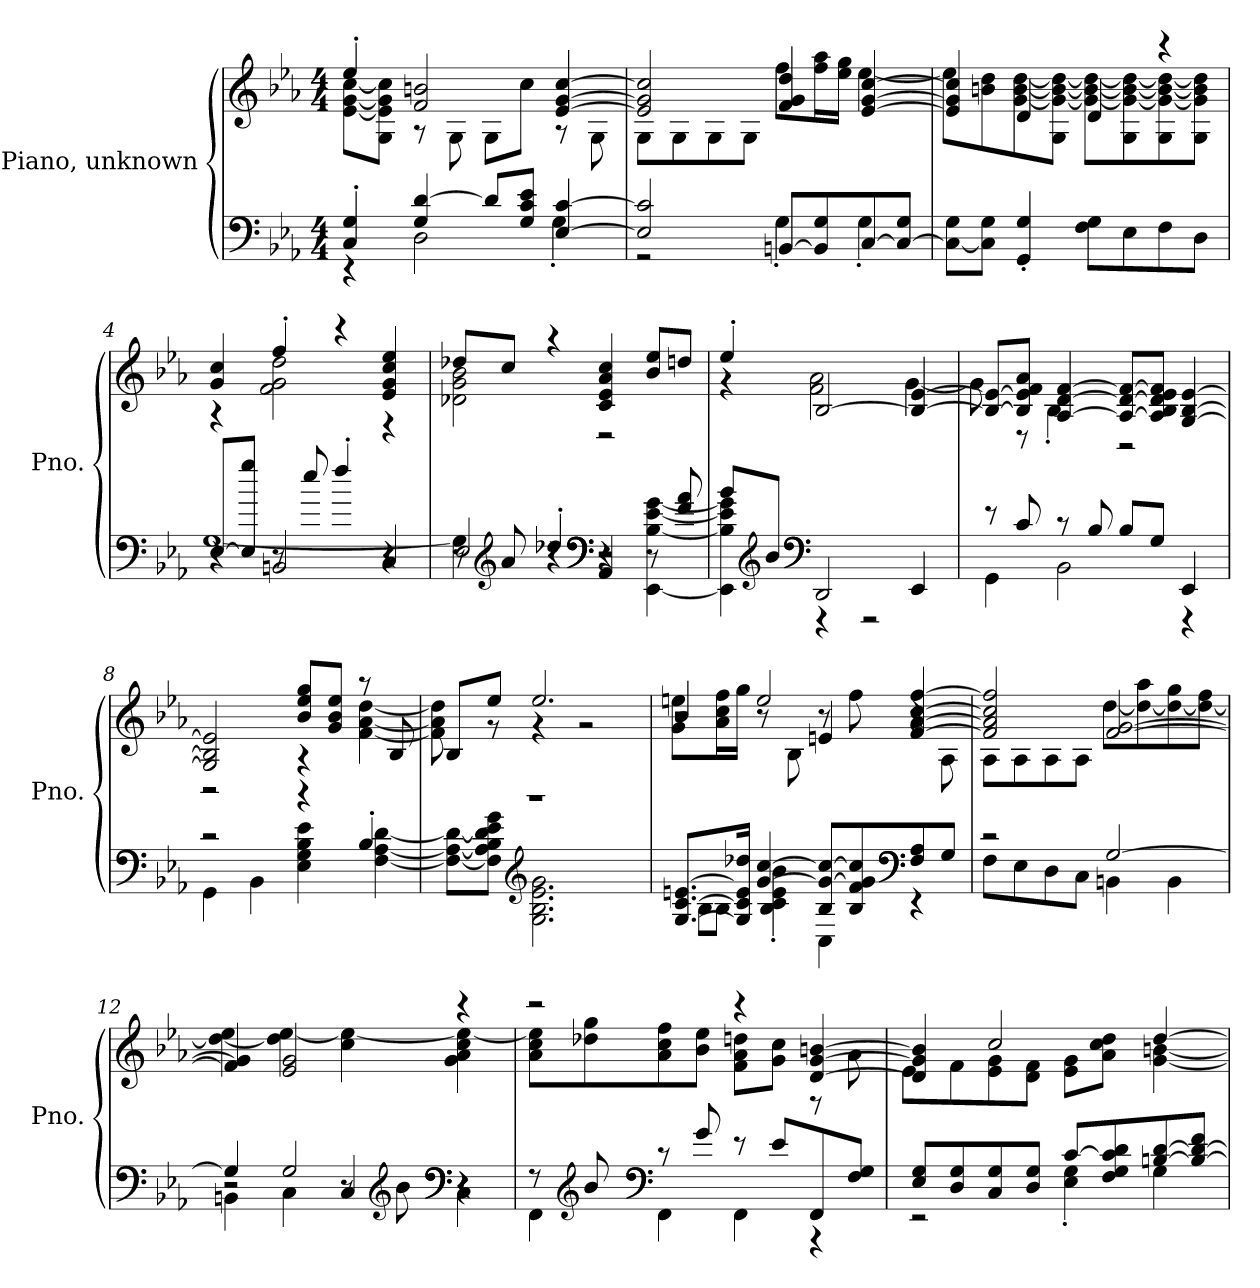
**kern	**kern
*part1	*part1
*staff2	*staff1
*I"Piano, unknown	*
*I'Pno.	*
*clefF4	*clefG2
*k[b-e-a-]	*k[b-e-a-]
*M4/4	*M4/4
*MM120	*MM120
=1	=1
*^	*^
4C/' 4G/'	4r	4ee-'/	[8e-\ [8g\ [8cc\L
.	.	.	8G\ 8e-\] 8g\] 8cc\]J
4G/ [4d/	2D\	2f/ 2bn/	8r
.	.	.	8G\
8d/L]	.	.	8G\L
8G/ 8c/ 8e-/J	.	.	8cc\J
[4E-/ [4c/	4G'\	[4e-/ [4g/ [4cc/	8r
.	.	.	8G\
=2	=2	=2	=2
2E-/] 2c/]	2r	2e-/] 2g/] 2cc/]	8G\L
.	.	.	8G\
.	.	.	8G\
.	.	.	8G\J
[8BBn/L	4G'\	4f/ 4g/ 4dd/	8ff\L
8BB/] 8G/	.	.	16ff\ 16aa-\L
.	.	.	16ee-\ 16gg\JJ
[8C/	4G'\	[4e-/ [4g/ [4cc/	[4ee-\
8C/_ 8G/J	.	.	.
*v	*v	*	*
=3	=3	=3
8C\_ 8G\L	4e-/] 4g/] 4cc/]	8ee-\L]
8C\] 8G\J	.	8bn\ 8dd\
4GG/' 4G/'	4d/	[8g\ [8b\ [8dd\
.	.	8G\ 8g\_ 8b\_ 8dd\_J
8F\ 8G\L	4d/	8g\_ 8b\_ 8dd\_L
8E-\	.	8G\ 8g\_ 8b\_ 8dd\_
8F\	4r	8G\ 8g\_ 8b\_ 8dd\_
8D\J	.	8G\ 8g\] 8b\] 8dd\]J
!!LO:LB:g=z	!!
=4	=4	=4
*^	*	*
*	*^	*	*
[8E-/L	[1G	4r	4g/ 4cc/	4r
8E-/] 8gg/J	.	.	.	.
8r	.	2BBn/	4ff'/	2f\ 2g\ 2dd\
8ee-/	.	.	.	.
4ff'/	.	.	4r	.
4C/	.	4r	4e-/ 4g/ 4cc/ 4ee-/	4r
=5	=5	=5	=5	=5
8r	4G\]	2E-/	8dd-X/L	2d-X\ 2g\ 2b-\
*clefG2	*	*	*	*
8a-/	.	.	8cc/J	.
4dd-X'/	4r	.	4r	.
*clefF4	*	*	*	*
4AA-/	4r	2r	4c/ 4e-/ 4a-/ 4cc/	2r
8r	[4EE-\ [4B-\ [4e-\ [4g\	.	8b-/ 8ee-/L	.
8f/ 8a-/	.	.	8ddn/J	.
*	*v	*v	*	*
=6	=6	=6	=6
8b-/L	4EE-\] 4B-\] 4e-\] 4g\]	4ee-'/	4r
*clefG2	*	*	*
8b-/J	.	.	.
*clefF4	*	*	*
2DD/	4r	[2B-/	2f\ 2a-\
.	2r	.	.
4EE-/	.	4B-/_ [4e-/	[4g\
!!LO:LB:g=z	!!
=7	=7	=7	=7
8r	4GG\	8B-/_ 8e-/_L	8g\]
8c/	.	8B-/] 8e-/] 8f/ 8a-/J	8r
8r	2BB-\	[4A-/ [4d/ [4f/	4B-'\
8B-/	.	.	.
8B-/L	.	8A-/_ 8d/_ 8f/_L	2r
8G/J	.	8A-/] 8B-/ 8d/] 8e-/ 8f/]J	.
4EE-/	4r	[4G/ [4B-/ [4e-/	.
=8	=8	=8	=8
2r	4GG\	2G/] 2B-/] 2e-/]	2r
.	4BB-\	.	.
4r	4E-\ 4G\ 4B-\ 4e-\	8b-/ 8ee-/ 8gg/L	4r
.	.	8g/ 8b-/ 8ee-/J	.
4B-'/	[4F\ [4A-\ [4d\	8r	[4f\ [4a-\ [4dd\
.	.	8B-/	.
=9	=9	=9	=9
1r	8F\_ 8A-\_ 8d\_L	8B-/L	8f\] 8a-\] 8dd\]
.	8F\] 8A-\] 8B-\ 8d\] 8e-\ 8g\J	8ee-/J	8r
*clefG2	*	*	*
.	2.G\ 2.B-\ 2.e-\ 2.g\	2.ee-/	4r
.	.	.	2r
!!LO:LB:g=z
=10	=10	=10	=10
*	*	*	*^
[8.G/ [8.c/ [8.en/L	8B-\L	4b-/	8g\ 8een\L	2r
.	8B-\J	.	16a-\ 16cc\ 16ff\L	.
16G/] 16c/] 16e/] 16dd-X/Jk	.	.	16gg\JJ	.
[4g/ [4cc/	4B-\' 4c\' 4e\' 4b-\'	2ee/	8r	.
.	.	.	8B-\	.
8B-/ 8g/_ 8cc/_L	4C\	.	8r	4en/
8B-/ 8f/ 8g/] 8cc/]	.	.	8ff\	.
*clefF4	*	*	*	*
8F/ 8A-/	4r	[4f/ [4a-/ [4cc/ [4ff/	8r	4r
8G/J	.	.	8A-\	.
*	*	*	*v	*v
=11	=11	=11	=11
2r	8F\L	2f/] 2a-/] 2cc/] 2ff/]	8A-\L
.	8E-\	.	8A-\
.	8D\	.	8A-\
.	8C\J	.	8A-\J
[2G/	4BBn\	[2f/ [2g/	[8dd\L
.	.	.	8dd\_ 8aa-\
.	4BB\	.	8dd\_ 8gg\
.	.	.	8dd\_ 8ff\J
=12	=12	=12	=12
*	*^	*	*
4G/]	4BBn\	2r	4f/] 4g/]	4dd\_ 4ee-\
2G/	4C\	.	2e-/ 2g/	4dd\] [4ee-\
.	8r	4C/	.	4cc\ 4ee-\_
*clefG2	*	*	*	*
.	8b-\	.	.	.
*clefF4	*	*	*	*
4r	4C\	4r	4r	4g\ 4a-\ 4cc\ 4ee-\_
*	*v	*v	*	*
!!LO:LB:g=z	!!
=13	=13	=13	=13
8r	4FF\	2r	8a-\ 8cc\ 8ee-\]L
*clefG2	*	*	*
8b-/	.	.	8dd-X\ 8gg\
*clefF4	*	*	*
8r	4FF\	.	8a-\ 8cc\ 8ff\
8g/	.	.	8b-\ 8ee-\J
8r	4FF\	4r	8f\ 8a-\ 8ddn\L
8e-/L	.	.	8g\ 8cc\J
8FF/	4r	[4d/ [4g/ [4bn/	8r
8F/ 8G/J	.	.	8a-\
=14	=14	=14	=14
8E-/ 8G/L	2r	4d/] 4g/] 4b/]	8e-\L
8D/ 8G/	.	.	8f\
8C/ 8G/	.	2cc/	8e-\ 8g\
8D/ 8G/J	.	.	8d\ 8f\J
[8c/L	4E-\' 4G\'	.	8e-\ 8g\L
8F/ 8G/ 8c/] 8d/	.	.	8a-\ 8cc\ 8dd\J
[8Bn/ [8d/	4G\	[4dd/	[4g\ [4bn\
8B/_ 8d/_ 8f/J	.	.	.
*v	*v	*	*
*	*v	*v
=	=
*-	*-
